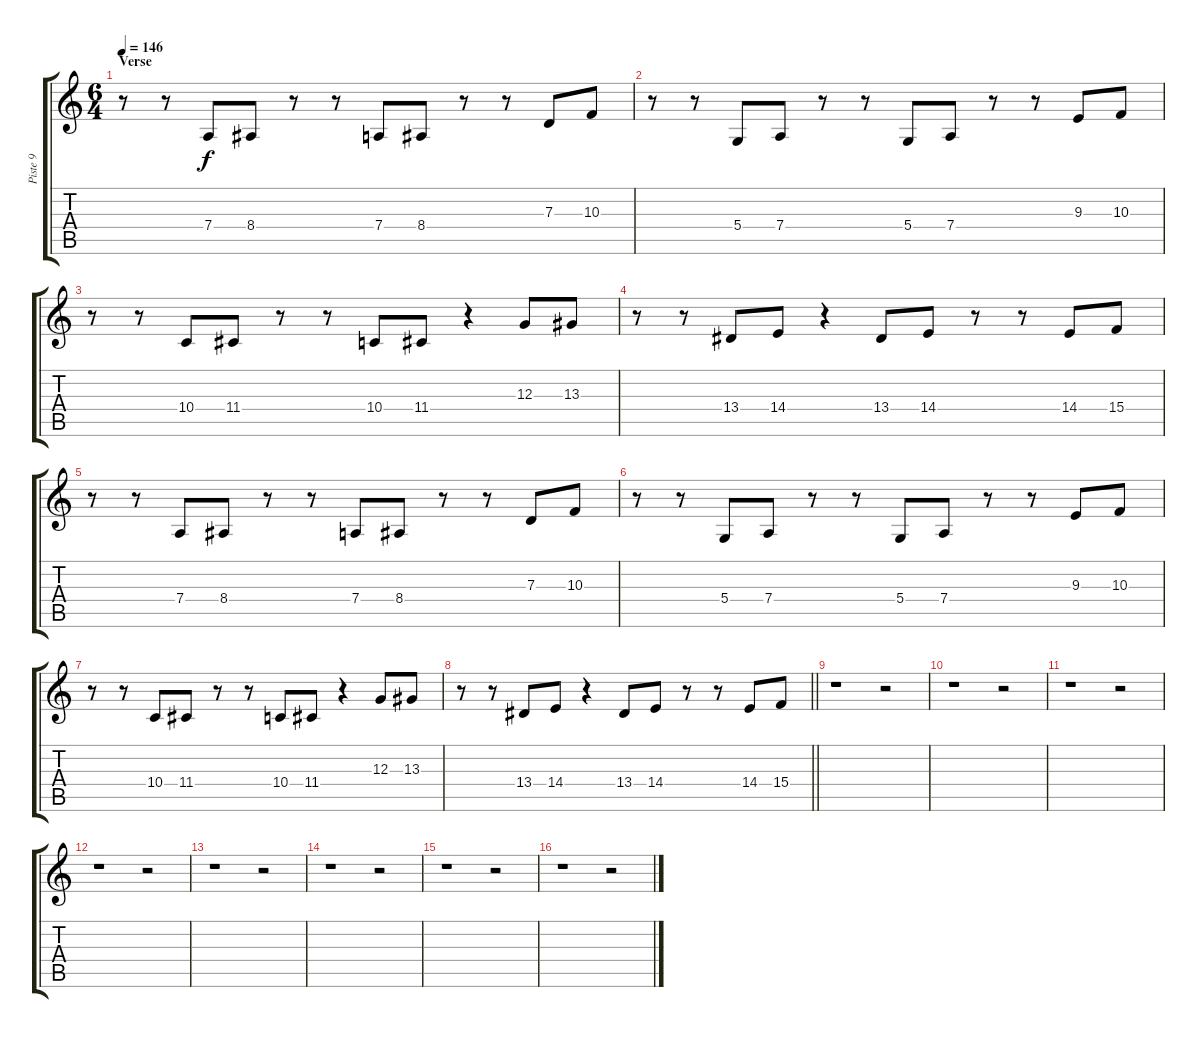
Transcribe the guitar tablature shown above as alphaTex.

\track ("Piste 9" "Piste 9") {instrument flute}
\staff {score tabs}
\tuning (E4 B3 G3 D3 A2 D2) {hide}
\ts (6 4)
\section ("" "Verse")
\tempo 146
\clef g2
\ks c
r.8{dy f} r.8 7.4.8 8.4.8 r.8 r.8 7.4.8 8.4.8 r.8 r.8 7.3.8 10.3.8 |
r.8 r.8 5.4.8 7.4.8 r.8 r.8 5.4.8 7.4.8 r.8 r.8 9.3.8 10.3.8 |
r.8 r.8 10.4.8 11.4.8 r.8 r.8 10.4.8 11.4.8 r.4 12.3.8 13.3.8 |
r.8 r.8 13.4.8 14.4.8 r.4 13.4.8 14.4.8 r.8 r.8 14.4.8 15.4.8 |
r.8 r.8 7.4.8 8.4.8 r.8 r.8 7.4.8 8.4.8 r.8 r.8 7.3.8 10.3.8 |
r.8 r.8 5.4.8 7.4.8 r.8 r.8 5.4.8 7.4.8 r.8 r.8 9.3.8 10.3.8 |
r.8 r.8 10.4.8 11.4.8 r.8 r.8 10.4.8 11.4.8 r.4 12.3.8 13.3.8 |
\barLineRight lightlight
r.8 r.8 13.4.8 14.4.8 r.4 13.4.8 14.4.8 r.8 r.8 14.4.8 15.4.8 |
\section ("" "")
r.1 r.2 |
r.1 r.2 |
r.1 r.2 |
r.1 r.2 |
r.1 r.2 |
r.1 r.2 |
r.1 r.2 |
r.1 r.2
